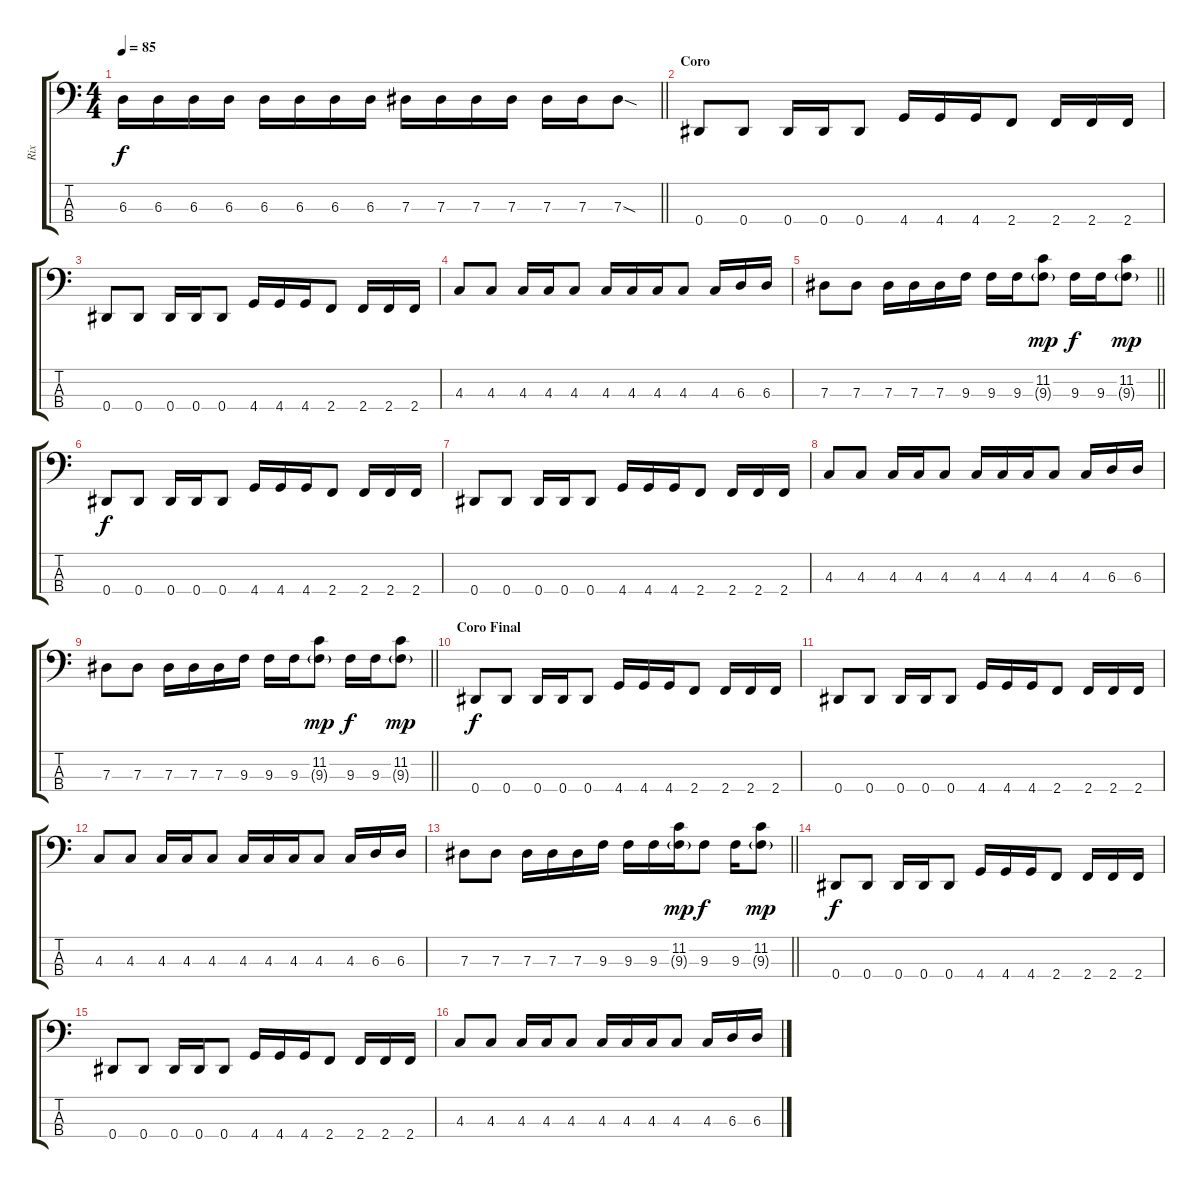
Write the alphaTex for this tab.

\track ("Rix" "Rix") {instrument electricbasspick}
\staff {score tabs}
\tuning (Gb2 Db2 Ab1 Eb1) {hide}
\ts (4 4)
\tempo 85
\clef f4
\barLineRight lightlight
\ks c
6.3.16{dy f} 6.3.16 6.3.16 6.3.16 6.3.16 6.3.16 6.3.16 6.3.16 7.3.16 7.3.16 7.3.16 7.3.16 7.3.16 7.3.16 7.3{sod}.8 |
\section ("" "Coro")
0.4.8 0.4.8 0.4.16 0.4.16 0.4.8 4.4.16 4.4.16 4.4.16 2.4.8 2.4.16 2.4.16 2.4.16 |
0.4.8 0.4.8 0.4.16 0.4.16 0.4.8 4.4.16 4.4.16 4.4.16 2.4.8 2.4.16 2.4.16 2.4.16 |
4.3.8 4.3.8 4.3.16 4.3.16 4.3.8 4.3.16 4.3.16 4.3.16 4.3.8 4.3.16 6.3.16 6.3.16 |
\barLineRight lightlight
7.3.8 7.3.8 7.3.16 7.3.16 7.3.16 9.3.16 9.3.16 9.3.16 (11.2 9.3{g}).8{dy mp} 9.3.16{dy f} 9.3.16 (11.2 9.3{g}).8{dy mp} |
0.4.8{dy f} 0.4.8 0.4.16 0.4.16 0.4.8 4.4.16 4.4.16 4.4.16 2.4.8 2.4.16 2.4.16 2.4.16 |
0.4.8 0.4.8 0.4.16 0.4.16 0.4.8 4.4.16 4.4.16 4.4.16 2.4.8 2.4.16 2.4.16 2.4.16 |
4.3.8 4.3.8 4.3.16 4.3.16 4.3.8 4.3.16 4.3.16 4.3.16 4.3.8 4.3.16 6.3.16 6.3.16 |
\barLineRight lightlight
7.3.8 7.3.8 7.3.16 7.3.16 7.3.16 9.3.16 9.3.16 9.3.16 (11.2 9.3{g}).8{dy mp} 9.3.16{dy f} 9.3.16 (11.2 9.3{g}).8{dy mp} |
\section ("" "Coro Final")
0.4.8{dy f} 0.4.8 0.4.16 0.4.16 0.4.8 4.4.16 4.4.16 4.4.16 2.4.8 2.4.16 2.4.16 2.4.16 |
0.4.8 0.4.8 0.4.16 0.4.16 0.4.8 4.4.16 4.4.16 4.4.16 2.4.8 2.4.16 2.4.16 2.4.16 |
4.3.8 4.3.8 4.3.16 4.3.16 4.3.8 4.3.16 4.3.16 4.3.16 4.3.8 4.3.16 6.3.16 6.3.16 |
\barLineRight lightlight
7.3.8 7.3.8 7.3.16 7.3.16 7.3.16 9.3.16 9.3.16 9.3.16 (11.2 9.3{g}).16{dy mp} 9.3.8{dy f} 9.3.16 (11.2 9.3{g}).8{dy mp} |
0.4.8{dy f} 0.4.8 0.4.16 0.4.16 0.4.8 4.4.16 4.4.16 4.4.16 2.4.8 2.4.16 2.4.16 2.4.16 |
0.4.8 0.4.8 0.4.16 0.4.16 0.4.8 4.4.16 4.4.16 4.4.16 2.4.8 2.4.16 2.4.16 2.4.16 |
4.3.8 4.3.8 4.3.16 4.3.16 4.3.8 4.3.16 4.3.16 4.3.16 4.3.8 4.3.16 6.3.16 6.3.16
